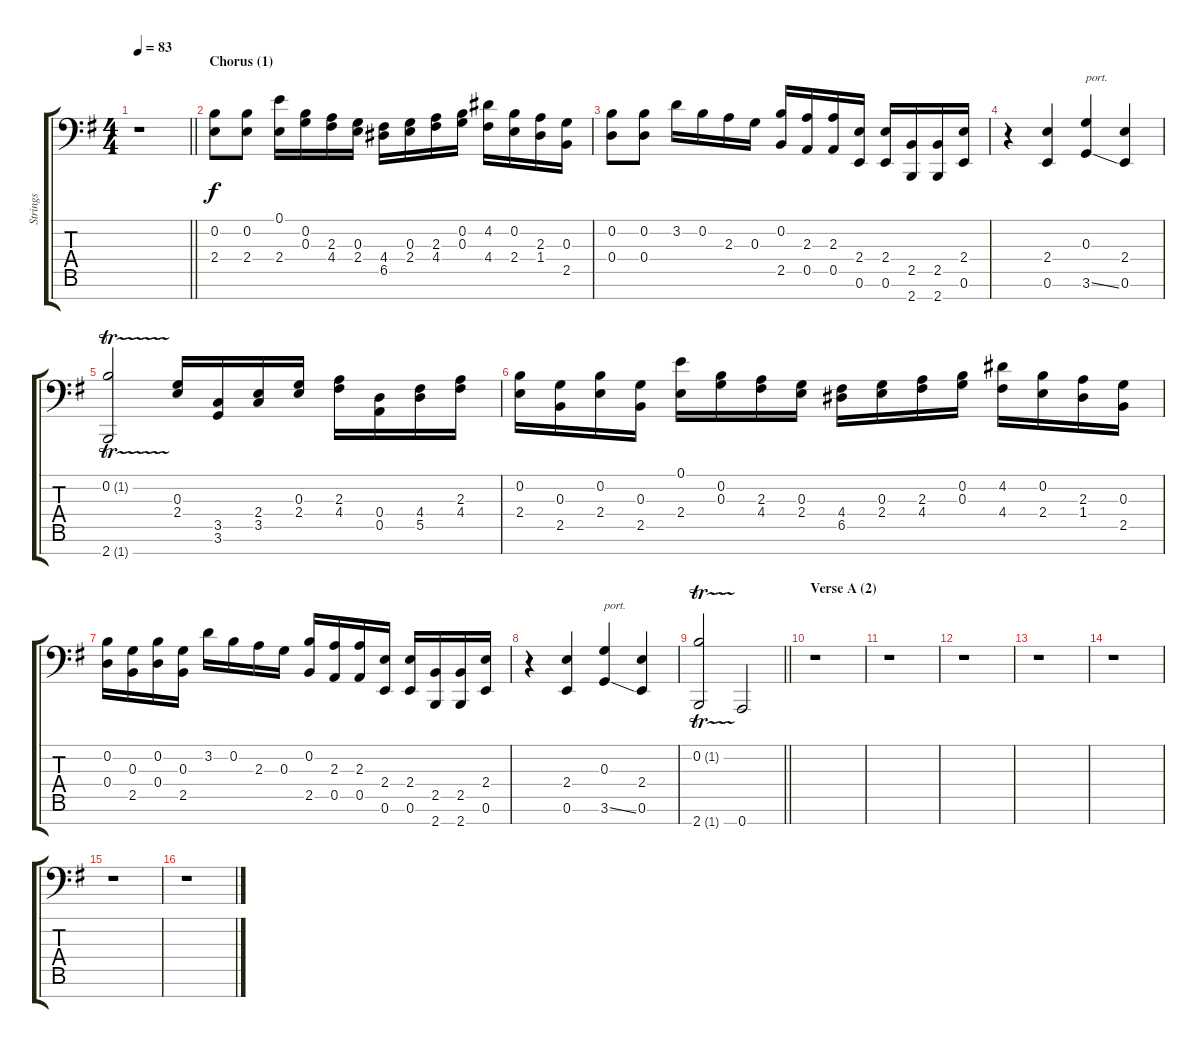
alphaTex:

\track ("Strings" "Strings") {instrument stringensemble1}
\staff {score tabs}
\tuning (E4 B3 G3 D3 A2 E2 A1) {hide}
\ts (4 4)
\tempo 83
\clef f4
\barLineRight lightlight
\ks eminor
r.1{dy f} |
\section ("" "Chorus (1)")
(0.2 2.4).8 (0.2 2.4).8 (0.1 2.4).16 (0.2 0.3).16 (2.3 4.4).16 (0.3 2.4).16 (4.4 6.5).16 (0.3 2.4).16 (2.3 4.4).16 (0.2 0.3).16 (4.2 4.4).16 (0.2 2.4).16 (2.3 1.4).16 (0.3 2.5).16 |
(0.2 0.4).8 (0.2 0.4).8 3.2.16 0.2.16 2.3.16 0.3.16 (0.2 2.5).16 (2.3 0.5).16 (2.3 0.5).16 (2.4 0.6).16 (2.4 0.6).16 (2.5 2.7).16 (2.5 2.7).16 (2.4 0.6).16 |
r.4 (2.4 0.6).4 (0.3 3.6{ss}).4{txt "port."} (2.4 0.6).4 |
(0.2{tr (1 32)} 2.7{tr (1 32)}).2 (0.3 2.4).16 (3.5 3.6).16 (2.4 3.5).16 (0.3 2.4).16 (2.3 4.4).16 (0.4 0.5).16 (4.4 5.5).16 (2.3 4.4).16 |
(0.2 2.4).16 (0.3 2.5).16 (0.2 2.4).16 (0.3 2.5).16 (0.1 2.4).16 (0.2 0.3).16 (2.3 4.4).16 (0.3 2.4).16 (4.4 6.5).16 (0.3 2.4).16 (2.3 4.4).16 (0.2 0.3).16 (4.2 4.4).16 (0.2 2.4).16 (2.3 1.4).16 (0.3 2.5).16 |
(0.2 0.4).16 (0.3 2.5).16 (0.2 0.4).16 (0.3 2.5).16 3.2.16 0.2.16 2.3.16 0.3.16 (0.2 2.5).16 (2.3 0.5).16 (2.3 0.5).16 (2.4 0.6).16 (2.4 0.6).16 (2.5 2.7).16 (2.5 2.7).16 (2.4 0.6).16 |
r.4 (2.4 0.6).4 (0.3 3.6{ss}).4{txt "port."} (2.4 0.6).4 |
\barLineRight lightlight
(0.2{tr (1 32)} 2.7{tr (1 32)}).2 0.7.2 |
\section ("" "Verse A (2)")
r.1 |
r.1 |
r.1 |
r.1 |
r.1 |
r.1 |
r.1
